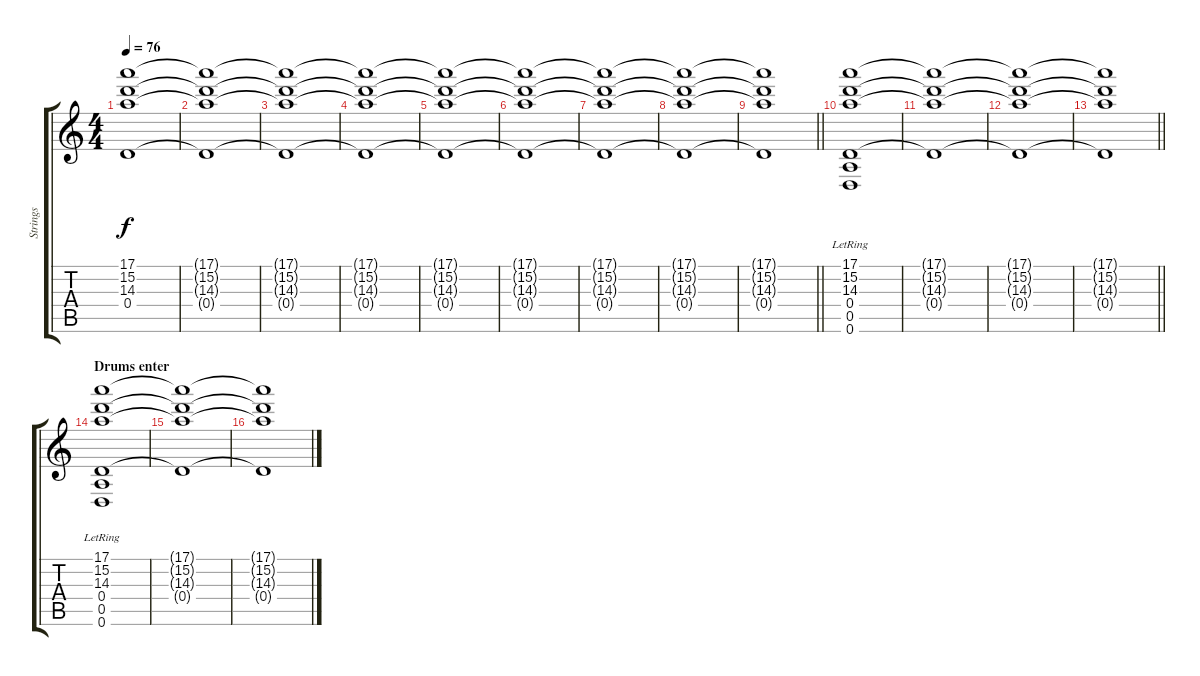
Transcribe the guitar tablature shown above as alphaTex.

\track ("Strings" "Strings") {instrument pad2warm}
\staff {score tabs}
\tuning (E5 B4 G4 D4 A3 D3) {hide}
\ts (4 4)
\tempo 76
\clef g2
\ks c
(17.1{t} 15.2{t} 14.3{t} 0.4{t}).1{dy f} |
(17.1{t} 15.2{t} 14.3{t} 0.4{t}).1 |
(17.1{t} 15.2{t} 14.3{t} 0.4{t}).1 |
(17.1{t} 15.2{t} 14.3{t} 0.4{t}).1 |
(17.1{t} 15.2{t} 14.3{t} 0.4{t}).1 |
(17.1{t} 15.2{t} 14.3{t} 0.4{t}).1 |
(17.1{t} 15.2{t} 14.3{t} 0.4{t}).1 |
(17.1{t} 15.2{t} 14.3{t} 0.4{t}).1 |
\barLineRight lightlight
(17.1{t} 15.2{t} 14.3{t} 0.4{t}).1 |
(17.1{lr} 15.2{lr} 14.3{lr} 0.4{lr} 0.5 0.6).1 |
(17.1{t} 15.2{t} 14.3{t} 0.4{t}).1 |
(17.1{t} 15.2{t} 14.3{t} 0.4{t}).1 |
\barLineRight lightlight
(17.1{t} 15.2{t} 14.3{t} 0.4{t}).1 |
\section ("" "Drums enter")
(17.1{lr} 15.2{lr} 14.3{lr} 0.4{lr} 0.5 0.6).1 |
(17.1{t} 15.2{t} 14.3{t} 0.4{t}).1 |
(17.1{t} 15.2{t} 14.3{t} 0.4{t}).1
